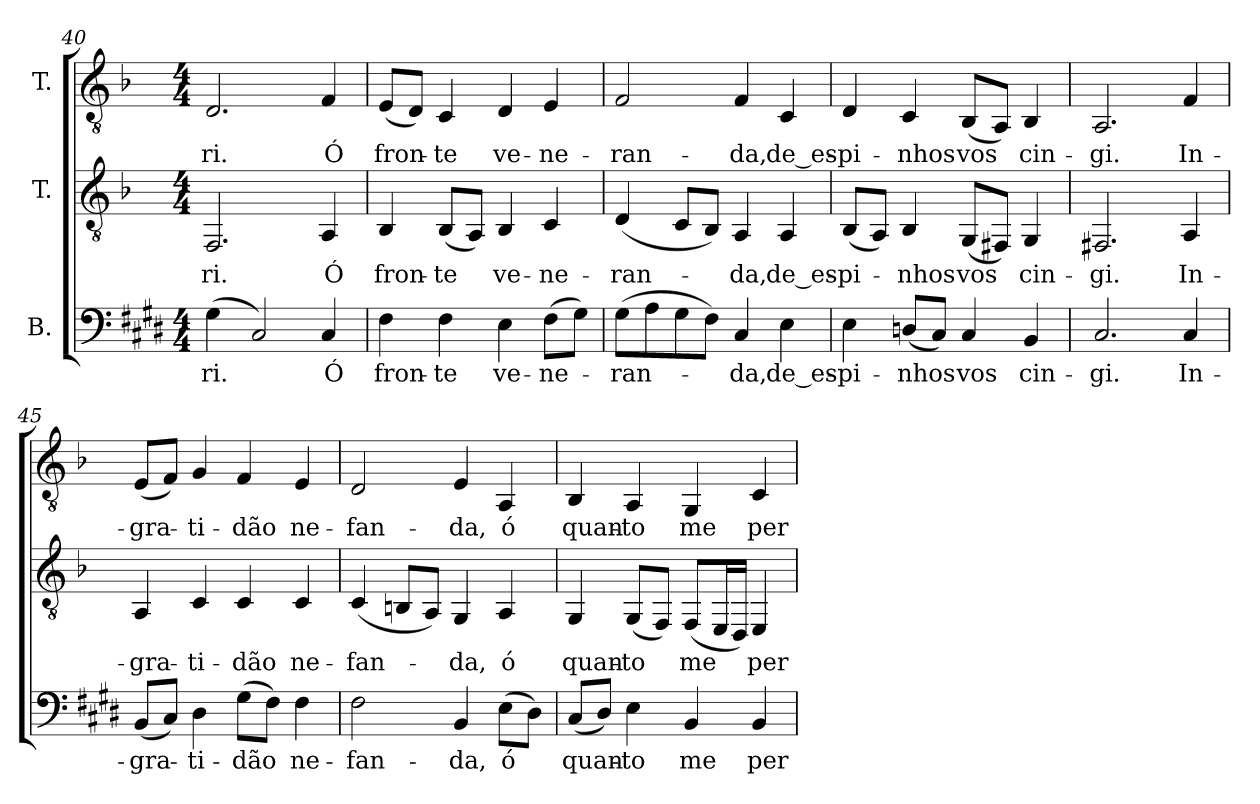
**kern	**text	**kern	**text	**kern	**text
*part3	*part3	*part2	*part2	*part1	*part1
*staff3	*staff3	*staff2	*staff2	*staff1	*staff1
*I"B.	*	*I"T.	*	*I"T.	*
*clefF4	*	*clefGv2	*	*clefGv2	*
*	*	*ITrd1c1	*	*ITrd1c1	*
*k[f#c#g#d#]	*	*k[f#c#g#d#]	*	*k[f#c#g#d#]	*
*E:	*	*E:	*	*E:	*
*M4/4	*	*M4/4	*	*M4/4	*
=40	=40	=40	=40	=40	=40
!	!LO:LY:b:color=#000000	!	!	!	!
!	!	!	!LO:LY:b:color=#000000	!	!
!	!	!	!	!	!LO:LY:b:color=#000000
(4G#i\	-ri.	2.EEi/	-ri.	2.C#i/	-ri.
2C#i/)	.	.	.	.	.
!	!LO:LY:b:color=#000000	!	!	!	!
!	!	!	!LO:LY:b:color=#000000	!	!
!	!	!	!	!	!LO:LY:b:color=#000000
4C#i/	Ó	4GG#i/	Ó	4Ei/	Ó
!!LO:LB:g=z
=41	=41	=41	=41	=41	=41
!	!LO:LY:b:color=#000000	!	!	!	!
!	!	!	!LO:LY:b:color=#000000	!	!
!	!	!	!	!	!LO:LY:b:color=#000000
4F#i\	fron-	4AAi/	fron-	(8D#i/L	fron-
.	.	.	.	8C#i/J)	.
!	!LO:LY:b:color=#000000	!	!	!	!
!	!	!	!LO:LY:b:color=#000000	!	!
!	!	!	!	!	!LO:LY:b:color=#000000
4F#i\	-te	(8AAi/L	-te	4BBi/	-te
.	.	8GG#i/J)	.	.	.
!	!LO:LY:b:color=#000000	!	!	!	!
!	!	!	!LO:LY:b:color=#000000	!	!
!	!	!	!	!	!LO:LY:b:color=#000000
4Ei\	ve-	4AAi/	ve-	4C#i/	ve-
!	!LO:LY:b:color=#000000	!	!	!	!
!	!	!	!LO:LY:b:color=#000000	!	!
!	!	!	!	!	!LO:LY:b:color=#000000
(8F#i\L	-ne-	4BBi/	-ne-	4D#i/	-ne-
8G#i\J)	.	.	.	.	.
=42	=42	=42	=42	=42	=42
!	!LO:LY:b:color=#000000	!	!	!	!
!	!	!	!LO:LY:b:color=#000000	!	!
!	!	!	!	!	!LO:LY:b:color=#000000
(8G#i\L	-ran-	(4C#i/	-ran-	2Ei/	-ran-
8Ai\	.	.	.	.	.
8G#i\	.	8BBi/L	.	.	.
8F#i\J)	.	8AAi/J)	.	.	.
!	!LO:LY:b:color=#000000	!	!	!	!
!	!	!	!LO:LY:b:color=#000000	!	!
!	!	!	!	!	!LO:LY:b:color=#000000
4C#i/	-da,	4GG#i/	-da,	4Ei/	-da,
!	!LO:LY:b:color=#000000	!	!	!	!
!	!	!	!LO:LY:b:color=#000000	!	!
!	!	!	!	!	!LO:LY:b:color=#000000
4Ei\	de_es-	4GG#i/	de_es-	4BBi/	de_es-
=43	=43	=43	=43	=43	=43
!	!LO:LY:b:color=#000000	!	!	!	!
!	!	!	!LO:LY:b:color=#000000	!	!
!	!	!	!	!	!LO:LY:b:color=#000000
4Ei\	-pi-	(8AAi/L	-pi-	4C#i/	-pi-
.	.	8GG#i/J)	.	.	.
!	!LO:LY:b:color=#000000	!	!	!	!
!	!	!	!LO:LY:b:color=#000000	!	!
!	!	!	!	!	!LO:LY:b:color=#000000
(8Dni/L	-nhos	4AAi/	-nhos	4BBi/	-nhos
8C#i/J)	.	.	.	.	.
!	!LO:LY:b:color=#000000	!	!	!	!
!	!	!	!LO:LY:b:color=#000000	!	!
!	!	!	!	!	!LO:LY:b:color=#000000
4C#i/	vos	(8FF#i/L	vos	(8AAi/L	vos
.	.	8EE#Xi/J)	.	8GG#i/J)	.
!	!LO:LY:b:color=#000000	!	!	!	!
!	!	!	!LO:LY:b:color=#000000	!	!
!	!	!	!	!	!LO:LY:b:color=#000000
4BBi/	cin-	4FF#i/	cin-	4AAi/	cin-
=44	=44	=44	=44	=44	=44
!	!LO:LY:b:color=#000000	!	!	!	!
!	!	!	!LO:LY:b:color=#000000	!	!
!	!	!	!	!	!LO:LY:b:color=#000000
2.C#i/	-gi.	2.EE#Xi/	-gi.	2.GG#i/	-gi.
!	!LO:LY:b:color=#000000	!	!	!	!
!	!	!	!LO:LY:b:color=#000000	!	!
!	!	!	!	!	!LO:LY:b:color=#000000
4C#i/	In-	4GG#i/	In-	4Ei/	In-
=45	=45	=45	=45	=45	=45
!	!LO:LY:b:color=#000000	!	!	!	!
!	!	!	!LO:LY:b:color=#000000	!	!
!	!	!	!	!	!LO:LY:b:color=#000000
(8BBi/L	-gra-	4GG#i/	-gra-	(8D#i/L	-gra-
8C#i/J)	.	.	.	8Ei/J)	.
!	!LO:LY:b:color=#000000	!	!	!	!
!	!	!	!LO:LY:b:color=#000000	!	!
!	!	!	!	!	!LO:LY:b:color=#000000
4D#i\	-ti-	4BBi/	-ti-	4F#i/	-ti-
!	!LO:LY:b:color=#000000	!	!	!	!
!	!	!	!LO:LY:b:color=#000000	!	!
!	!	!	!	!	!LO:LY:b:color=#000000
(8G#i\L	-dão	4BBi/	-dão	4Ei/	-dão
8F#i\J)	.	.	.	.	.
!	!LO:LY:b:color=#000000	!	!	!	!
!	!	!	!LO:LY:b:color=#000000	!	!
!	!	!	!	!	!LO:LY:b:color=#000000
4F#i\	ne-	4BBi/	ne-	4D#i/	ne-
!!LO:PB:g=z
=46	=46	=46	=46	=46	=46
!	!LO:LY:b:color=#000000	!	!	!	!
!	!	!	!LO:LY:b:color=#000000	!	!
!	!	!	!	!	!LO:LY:b:color=#000000
2F#i\	-fan-	(4BBi/	-fan-	2C#i/	-fan-
.	.	8AA#Xi/L	.	.	.
.	.	8GG#i/J)	.	.	.
!	!LO:LY:b:color=#000000	!	!	!	!
!	!	!	!LO:LY:b:color=#000000	!	!
!	!	!	!	!	!LO:LY:b:color=#000000
4BBi/	-da,	4FF#i/	-da,	4D#i/	-da,
!	!LO:LY:b:color=#000000	!	!	!	!
!	!	!	!LO:LY:b:color=#000000	!	!
!	!	!	!	!	!LO:LY:b:color=#000000
(8Ei\L	ó	4GG#i/	ó	4GG#i/	ó
8D#i\J)	.	.	.	.	.
=47	=47	=47	=47	=47	=47
!	!LO:LY:b:color=#000000	!	!	!	!
!	!	!	!LO:LY:b:color=#000000	!	!
!	!	!	!	!	!LO:LY:b:color=#000000
(8C#i/L	quan-	4FF#i/	quan-	4AAi/	quan-
8D#i/J)	.	.	.	.	.
!	!LO:LY:b:color=#000000	!	!	!	!
!	!	!	!LO:LY:b:color=#000000	!	!
!	!	!	!	!	!LO:LY:b:color=#000000
4Ei\	-to	(8FF#i/L	-to	4GG#i/	-to
.	.	8EEi/J)	.	.	.
!	!LO:LY:b:color=#000000	!	!	!	!
!	!	!	!LO:LY:b:color=#000000	!	!
!	!	!	!	!	!LO:LY:b:color=#000000
4BBi/	me	(8EEi/L	me	4FF#i/	me
.	.	16DD#i/L	.	.	.
.	.	16CC#i/JJ)	.	.	.
!	!LO:LY:b:color=#000000	!	!	!	!
!	!	!	!LO:LY:b:color=#000000	!	!
!	!	!	!	!	!LO:LY:b:color=#000000
4BBi/	per-	4DD#i/	per-	4BBi/	per-
=	=	=	=	=	=
*-	*-	*-	*-	*-	*-
